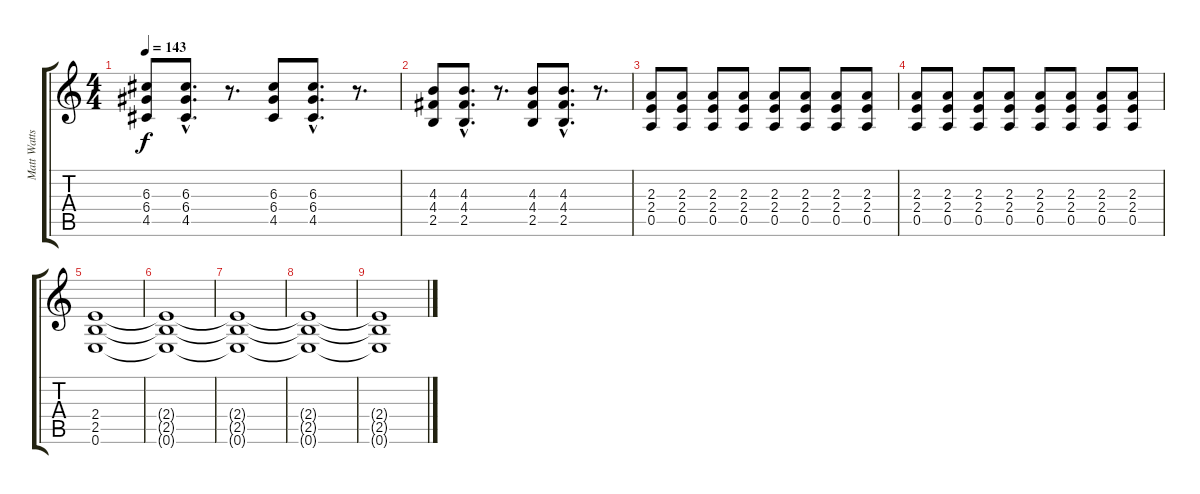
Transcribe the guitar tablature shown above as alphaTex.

\track ("Matt Watts - Guitar" "Matt Watts") {instrument distortionguitar}
\staff {score tabs}
\tuning (E4 B3 G3 D3 A2 E2) {hide}
\ts (4 4)
\tempo 143
\clef g2
\ks c
(6.3 6.4 4.5).8{dy f} (6.3{hac} 6.4{hac} 4.5{hac}).8{d} r.8{d} (6.3 6.4 4.5).8 (6.3{hac} 6.4{hac} 4.5{hac}).8{d} r.8{d} |
(4.3 4.4 2.5).8 (4.3{hac} 4.4{hac} 2.5{hac}).8{d} r.8{d} (4.3 4.4 2.5).8 (4.3{hac} 4.4{hac} 2.5{hac}).8{d} r.8{d} |
(2.3 2.4 0.5).8 (2.3 2.4 0.5).8 (2.3 2.4 0.5).8 (2.3 2.4 0.5).8 (2.3 2.4 0.5).8 (2.3 2.4 0.5).8 (2.3 2.4 0.5).8 (2.3 2.4 0.5).8 |
(2.3 2.4 0.5).8 (2.3 2.4 0.5).8 (2.3 2.4 0.5).8 (2.3 2.4 0.5).8 (2.3 2.4 0.5).8 (2.3 2.4 0.5).8 (2.3 2.4 0.5).8 (2.3 2.4 0.5).8 |
(2.4 2.5 0.6).1 |
(2.4{t} 2.5{t} 0.6{t}).1 |
(2.4{t} 2.5{t} 0.6{t}).1{volume 7} |
(2.4{t} 2.5{t} 0.6{t}).1 |
(2.4{t} 2.5{t} 0.6{t}).1{volume 0}
